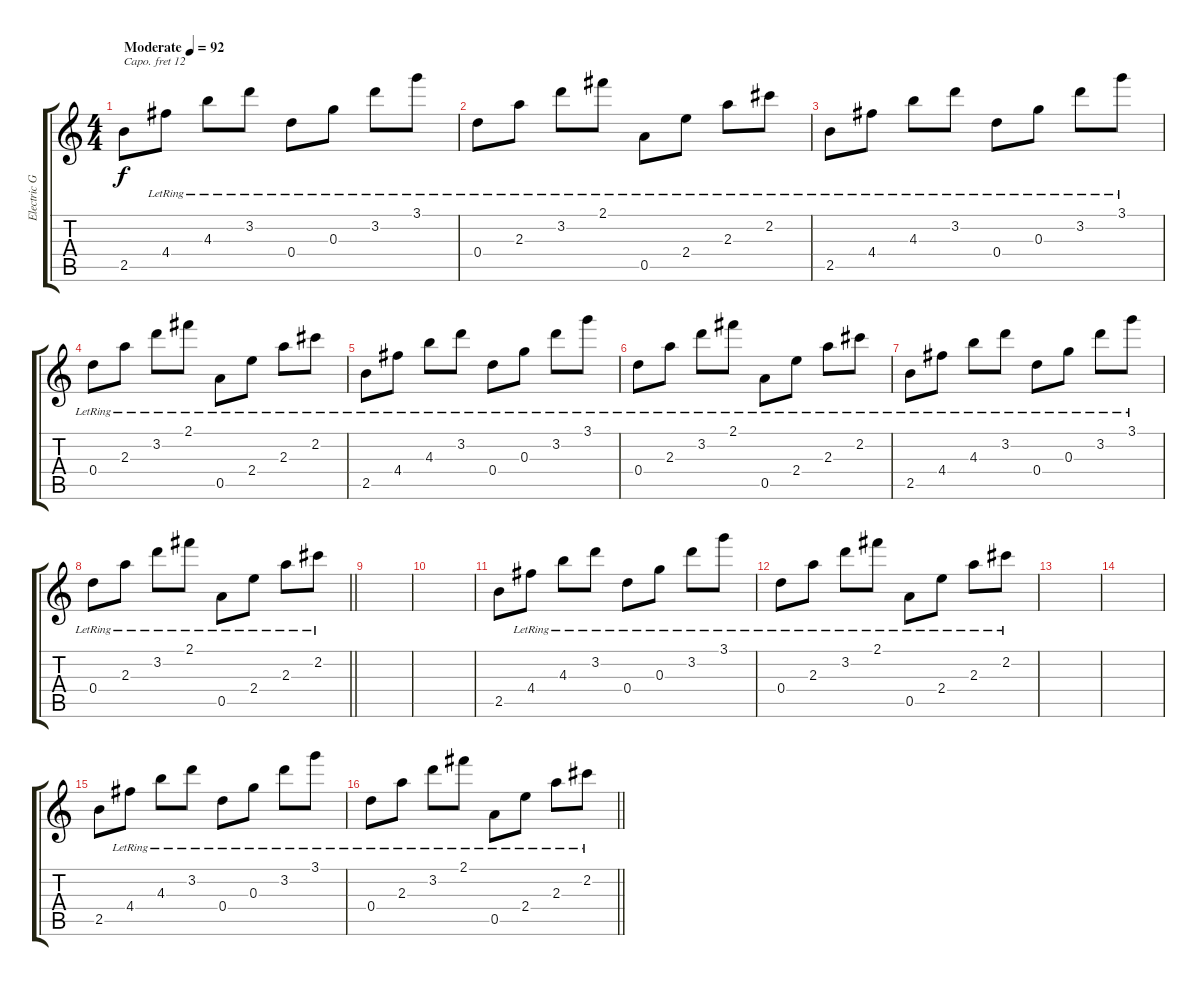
\track ("Electric Guitar (12-string)" "Electric G") {instrument electricguitarclean}
\staff {score tabs}
\capo 12
\tuning (E4 B3 G3 D3 A2 E2) {hide}
\ts (4 4)
\tempo (92 "Moderate")
\clef g2
\ks c
2.5.8{dy f instrument electricguitarclean} 4.4{lr}.8 4.3{lr}.8 3.2{lr}.8 0.4{lr}.8 0.3{lr}.8 3.2{lr}.8 3.1{lr}.8 |
0.4{lr}.8 2.3{lr}.8 3.2{lr}.8 2.1{lr}.8 0.5{lr}.8 2.4{lr}.8 2.3{lr}.8 2.2{lr}.8 |
2.5{lr}.8 4.4{lr}.8 4.3{lr}.8 3.2{lr}.8 0.4{lr}.8 0.3{lr}.8 3.2{lr}.8 3.1{lr}.8 |
0.4{lr}.8 2.3{lr}.8 3.2{lr}.8 2.1{lr}.8 0.5{lr}.8 2.4{lr}.8 2.3{lr}.8 2.2{lr}.8 |
2.5{lr}.8 4.4{lr}.8 4.3{lr}.8 3.2{lr}.8 0.4{lr}.8 0.3{lr}.8 3.2{lr}.8 3.1{lr}.8 |
0.4{lr}.8 2.3{lr}.8 3.2{lr}.8 2.1{lr}.8 0.5{lr}.8 2.4{lr}.8 2.3{lr}.8 2.2{lr}.8 |
2.5{lr}.8 4.4{lr}.8 4.3{lr}.8 3.2{lr}.8 0.4{lr}.8 0.3{lr}.8 3.2{lr}.8 3.1{lr}.8 |
\barLineRight lightlight
0.4{lr}.8 2.3{lr}.8 3.2{lr}.8 2.1{lr}.8 0.5{lr}.8 2.4{lr}.8 2.3{lr}.8 2.2{lr}.8 |
|
|
2.5.8 4.4{lr}.8 4.3{lr}.8 3.2{lr}.8 0.4{lr}.8 0.3{lr}.8 3.2{lr}.8 3.1{lr}.8 |
0.4{lr}.8 2.3{lr}.8 3.2{lr}.8 2.1{lr}.8 0.5{lr}.8 2.4{lr}.8 2.3{lr}.8 2.2{lr}.8 |
|
|
2.5.8 4.4{lr}.8 4.3{lr}.8 3.2{lr}.8 0.4{lr}.8 0.3{lr}.8 3.2{lr}.8 3.1{lr}.8 |
\barLineRight lightlight
0.4{lr}.8 2.3{lr}.8 3.2{lr}.8 2.1{lr}.8 0.5{lr}.8 2.4{lr}.8 2.3{lr}.8 2.2{lr}.8
